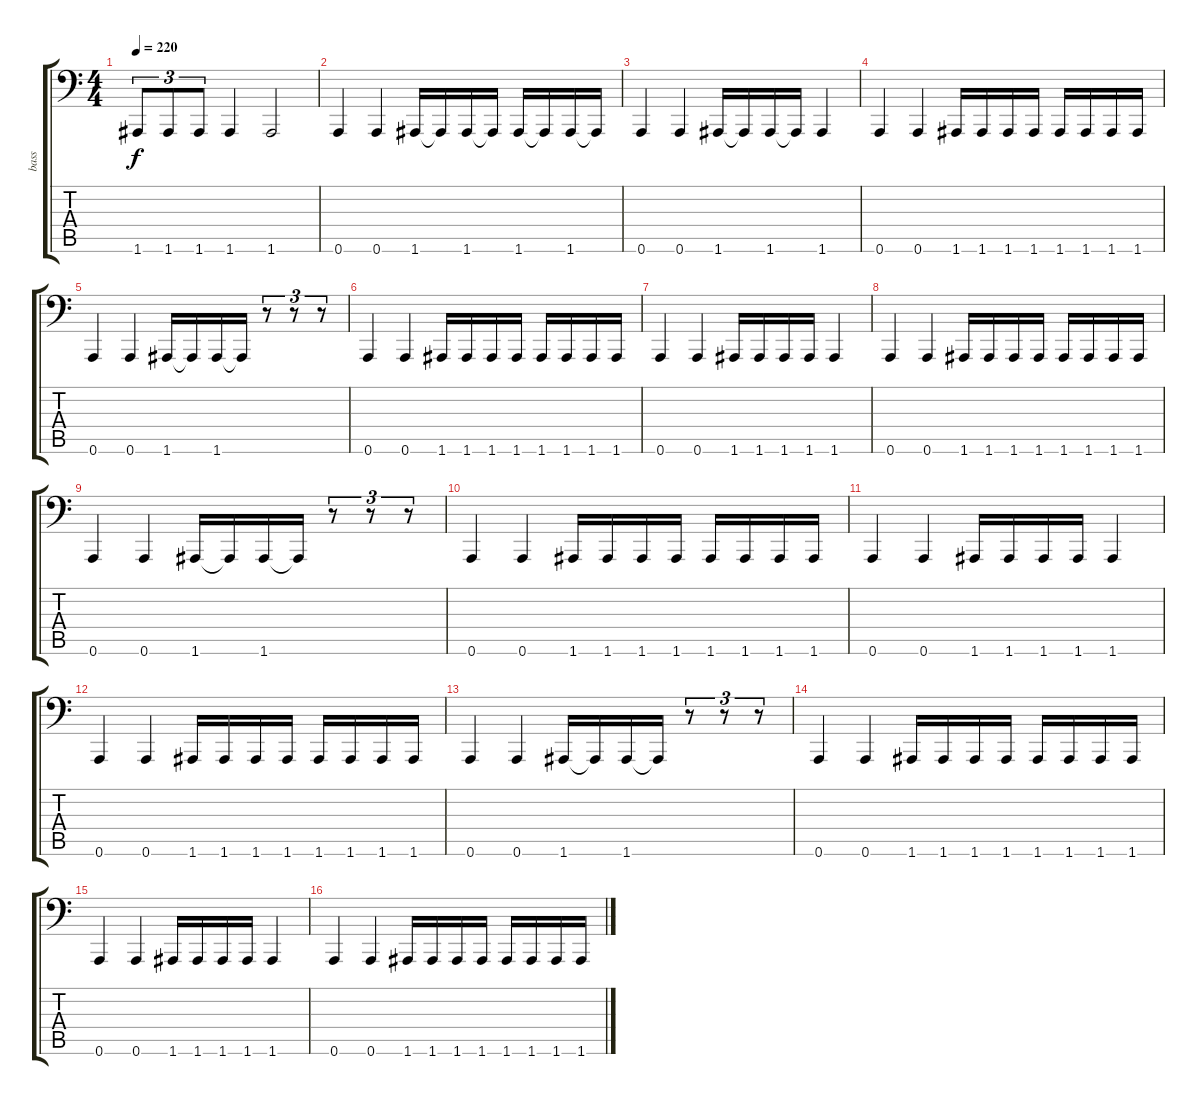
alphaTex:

\track ("bass" "bass") {instrument electricbasspick}
\staff {score tabs}
\tuning (C3 G2 D2 A1 E1 A0) {hide}
\ts (4 4)
\tempo 220
\clef f4
\ks c
1.6.8{tu (3 2) dy f} 1.6.8{tu (3 2)} 1.6.8{tu (3 2)} 1.6.4 1.6.2 |
0.6.4 0.6.4 1.6.16 1.6{t}.16 1.6.16 1.6{t}.16 1.6.16 1.6{t}.16 1.6.16 1.6{t}.16 |
0.6.4 0.6.4 1.6.16 1.6{t}.16 1.6.16 1.6{t}.16 1.6.4 |
0.6.4 0.6.4 1.6.16 1.6.16 1.6.16 1.6.16 1.6.16 1.6.16 1.6.16 1.6.16 |
0.6.4 0.6.4 1.6.16 1.6{t}.16 1.6.16 1.6{t}.16 r.8{tu (3 2)} r.8{tu (3 2)} r.8{tu (3 2)} |
0.6.4 0.6.4 1.6.16 1.6.16 1.6.16 1.6.16 1.6.16 1.6.16 1.6.16 1.6.16 |
0.6.4 0.6.4 1.6.16 1.6.16 1.6.16 1.6.16 1.6.4 |
0.6.4 0.6.4 1.6.16 1.6.16 1.6.16 1.6.16 1.6.16 1.6.16 1.6.16 1.6.16 |
0.6.4 0.6.4 1.6.16 1.6{t}.16 1.6.16 1.6{t}.16 r.8{tu (3 2)} r.8{tu (3 2)} r.8{tu (3 2)} |
0.6.4 0.6.4 1.6.16 1.6.16 1.6.16 1.6.16 1.6.16 1.6.16 1.6.16 1.6.16 |
0.6.4 0.6.4 1.6.16 1.6.16 1.6.16 1.6.16 1.6.4 |
0.6.4 0.6.4 1.6.16 1.6.16 1.6.16 1.6.16 1.6.16 1.6.16 1.6.16 1.6.16 |
0.6.4 0.6.4 1.6.16 1.6{t}.16 1.6.16 1.6{t}.16 r.8{tu (3 2)} r.8{tu (3 2)} r.8{tu (3 2)} |
0.6.4 0.6.4 1.6.16 1.6.16 1.6.16 1.6.16 1.6.16 1.6.16 1.6.16 1.6.16 |
0.6.4 0.6.4 1.6.16 1.6.16 1.6.16 1.6.16 1.6.4 |
0.6.4 0.6.4 1.6.16 1.6.16 1.6.16 1.6.16 1.6.16 1.6.16 1.6.16 1.6.16
